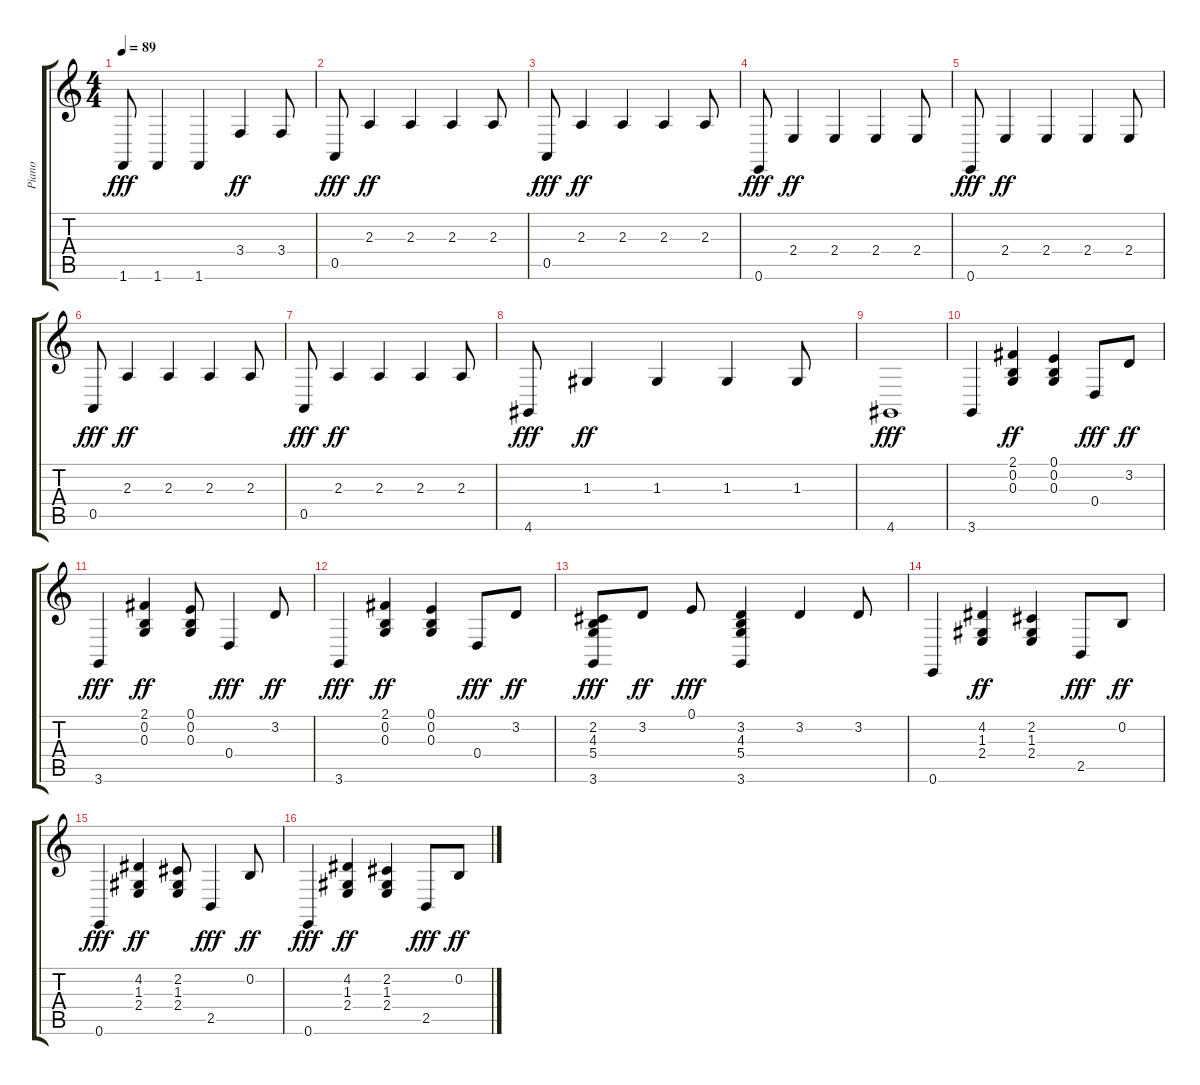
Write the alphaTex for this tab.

\track ("Piano" "Piano") {instrument acousticgrandpiano}
\staff {score tabs}
\tuning (E4 B3 G3 D3 A2 E2) {hide}
\ts (4 4)
\tempo 89
\clef g2
\ks c
1.6.8{dy fff} 1.6.4 1.6.4 3.4.4{dy ff} 3.4.8 |
0.5.8{dy fff} 2.3.4{dy ff} 2.3.4 2.3.4 2.3.8 |
0.5.8{dy fff} 2.3.4{dy ff} 2.3.4 2.3.4 2.3.8 |
0.6.8{dy fff} 2.4.4{dy ff} 2.4.4 2.4.4 2.4.8 |
0.6.8{dy fff} 2.4.4{dy ff} 2.4.4 2.4.4 2.4.8 |
0.5.8{dy fff} 2.3.4{dy ff} 2.3.4 2.3.4 2.3.8 |
0.5.8{dy fff} 2.3.4{dy ff} 2.3.4 2.3.4 2.3.8 |
4.6.8{dy fff} 1.3.4{dy ff} 1.3.4 1.3.4 1.3.8 |
4.6.1{dy fff} |
3.6.4 (2.1 0.2 0.3).4{dy ff} (0.1 0.2 0.3).4 0.4.8{dy fff} 3.2.8{dy ff} |
3.6.4{dy fff} (2.1 0.2 0.3).4{dy ff} (0.1 0.2 0.3).8 0.4.4{dy fff} 3.2.8{dy ff} |
3.6.4{dy fff} (2.1 0.2 0.3).4{dy ff} (0.1 0.2 0.3).4 0.4.8{dy fff} 3.2.8{dy ff} |
(2.2 4.3 5.4 3.6).8{dy fff} 3.2.8{dy ff} 0.1.8{dy fff} (3.2 4.3 5.4 3.6).4 3.2.4 3.2.8 |
0.6.4 (4.2 1.3 2.4).4{dy ff} (2.2 1.3 2.4).4 2.5.8{dy fff} 0.2.8{dy ff} |
0.6.4{dy fff} (4.2 1.3 2.4).4{dy ff} (2.2 1.3 2.4).8 2.5.4{dy fff} 0.2.8{dy ff} |
0.6.4{dy fff} (4.2 1.3 2.4).4{dy ff} (2.2 1.3 2.4).4 2.5.8{dy fff} 0.2.8{dy ff}
